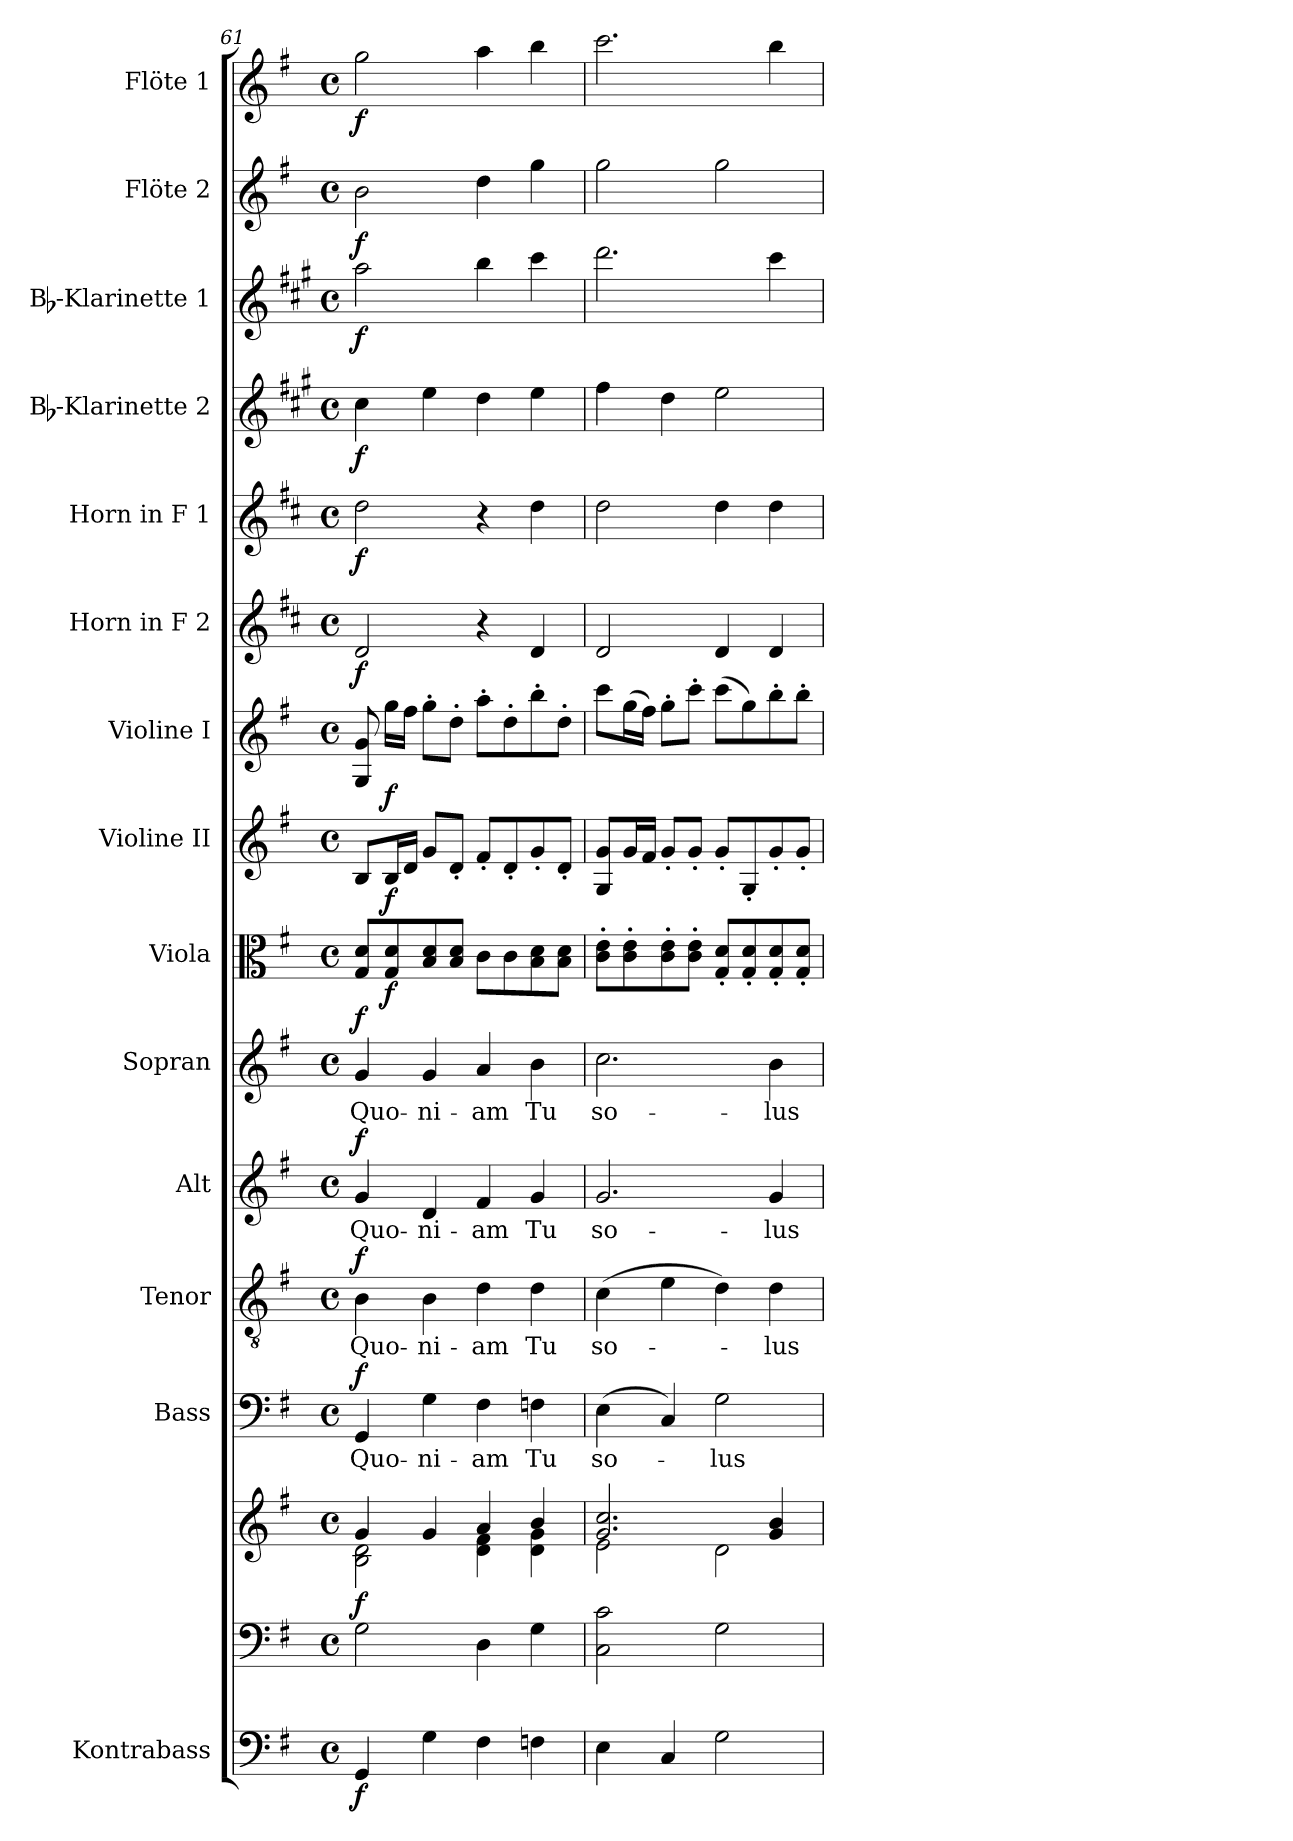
**kern	**dynam	**kern	**kern	**dynam	**kern	**text	**dynam	**kern	**text	**dynam	**kern	**text	**dynam	**kern	**text	**dynam	**kern	**dynam	**kern	**dynam	**kern	**dynam	**kern	**dynam	**kern	**dynam	**kern	**dynam	**kern	**dynam	**kern	**dynam	**kern	**dynam
*part15	*part15	*part14	*part14	*part14	*part13	*part13	*part13	*part12	*part12	*part12	*part11	*part11	*part11	*part10	*part10	*part10	*part9	*part9	*part8	*part8	*part7	*part7	*part6	*part6	*part5	*part5	*part4	*part4	*part3	*part3	*part2	*part2	*part1	*part1
*staff16	*staff16	*staff15	*staff14	*staff14/15	*staff13	*staff13	*staff13	*staff12	*staff12	*staff12	*staff11	*staff11	*staff11	*staff10	*staff10	*staff10	*staff9	*staff9	*staff8	*staff8	*staff7	*staff7	*staff6	*staff6	*staff5	*staff5	*staff4	*staff4	*staff3	*staff3	*staff2	*staff2	*staff1	*staff1
*I"Kontrabass	*	*	*	*	*I"Bass	*	*	*I"Tenor	*	*	*I"Alt	*	*	*I"Sopran	*	*	*I"Viola	*	*I"Violine II	*	*I"Violine I	*	*I"Horn in F 2	*	*I"Horn in F 1	*	*I"Bb-Klarinette 2	*	*I"Bb-Klarinette 1	*	*I"Flöte 2	*	*I"Flöte 1	*
*I'Kb.	*	*	*	*	*I'B.	*	*	*I'T.	*	*	*I'A.	*	*	*I'S.	*	*	*I'Vla.	*	*I'Vl. II	*	*I'Vl. I	*	*I'Horn 2	*	*I'Horn 1	*	*I'Bb Kl. 2	*	*I'Bb Kl. 1	*	*I'Fl. 2	*	*I'Fl. 1	*
*clefF4	*	*clefF4	*clefG2	*	*clefF4	*	*	*clefGv2	*	*	*clefG2	*	*	*clefG2	*	*	*clefC3	*	*clefG2	*	*clefG2	*	*clefG2	*	*clefG2	*	*clefG2	*	*clefG2	*	*clefG2	*	*clefG2	*
*ITrd7c12	*	*	*	*	*	*	*	*	*	*	*	*	*	*	*	*	*	*	*	*	*	*	*ITrd4c7	*	*ITrd4c7	*	*ITrd1c2	*	*ITrd1c2	*	*	*	*	*
*k[f#]	*	*k[f#]	*k[f#]	*	*k[f#]	*	*	*k[f#]	*	*	*k[f#]	*	*	*k[f#]	*	*	*k[f#]	*	*k[f#]	*	*k[f#]	*	*k[f#]	*	*k[f#]	*	*k[f#]	*	*k[f#]	*	*k[f#]	*	*k[f#]	*
*G:	*	*G:	*G:	*	*G:	*	*	*G:	*	*	*G:	*	*	*G:	*	*	*G:	*	*G:	*	*G:	*	*G:	*	*G:	*	*G:	*	*G:	*	*G:	*	*G:	*
*M4/4	*	*M4/4	*M4/4	*	*M4/4	*	*	*M4/4	*	*	*M4/4	*	*	*M4/4	*	*	*M4/4	*	*M4/4	*	*M4/4	*	*M4/4	*	*M4/4	*	*M4/4	*	*M4/4	*	*M4/4	*	*M4/4	*
*met(c)	*	*met(c)	*met(c)	*	*met(c)	*	*	*met(c)	*	*	*met(c)	*	*	*met(c)	*	*	*met(c)	*	*met(c)	*	*met(c)	*	*met(c)	*	*met(c)	*	*met(c)	*	*met(c)	*	*met(c)	*	*met(c)	*
=61	=61	=61	=61	=61	=61	=61	=61	=61	=61	=61	=61	=61	=61	=61	=61	=61	=61	=61	=61	=61	=61	=61	=61	=61	=61	=61	=61	=61	=61	=61	=61	=61	=61	=61
*	*	*	*^	*	*	*	*	*	*	*	*	*	*	*	*	*	*	*	*	*	*	*	*	*	*	*	*	*	*	*	*	*	*	*
!	!LO:DY:b	!	!	!	!LO:DY:b	!	!LO:LY:b	!LO:DY:a	!	!LO:LY:b	!LO:DY:a	!	!LO:LY:b	!LO:DY:a	!	!LO:LY:b	!LO:DY:a	!	!	!	!	!	!	!	!LO:DY:b	!	!LO:DY:b	!	!LO:DY:b	!	!LO:DY:b	!	!LO:DY:b	!	!LO:DY:b
4GGG/	f	2G\	4g/	2B\ 2d\	f	4GG/	Quo-	f	4B\	Quo-	f	4g/	Quo-	f	4g/	Quo-	f	8G/ 8d/L	.	8B/L	.	8G/ 8g/	.	2G/	f	2g\	f	4b\	f	2gg\	f	2b\	f	2gg\	f
!	!	!	!	!	!	!	!	!	!	!	!	!	!	!	!	!	!	!	!LO:DY:b	!	!LO:DY:b	!	!LO:DY:b	!	!	!	!	!	!	!	!	!	!	!	!
.	.	.	.	.	.	.	.	.	.	.	.	.	.	.	.	.	.	8G/ 8d/	f	16B/L	f	16gg\LL	f	.	.	.	.	.	.	.	.	.	.	.	.
.	.	.	.	.	.	.	.	.	.	.	.	.	.	.	.	.	.	.	.	16d/JJ	.	16ff#\JJ	.	.	.	.	.	.	.	.	.	.	.	.	.
!	!	!	!	!	!	!	!LO:LY:b	!	!	!LO:LY:b	!	!	!LO:LY:b	!	!	!LO:LY:b	!	!	!	!	!	!	!	!	!	!	!	!	!	!	!	!	!	!	!
4GG\	.	.	4g/	.	.	4G\	-ni-	.	4B\	-ni-	.	4d/	-ni-	.	4g/	-ni-	.	8B/ 8d/	.	8g/L	.	8gg'>\L	.	.	.	.	.	4dd\	.	.	.	.	.	.	.
.	.	.	.	.	.	.	.	.	.	.	.	.	.	.	.	.	.	8B/ 8d/J	.	8d'</J	.	8dd'>\J	.	.	.	.	.	.	.	.	.	.	.	.	.
!	!	!	!	!	!	!	!LO:LY:b	!	!	!LO:LY:b	!	!	!LO:LY:b	!	!	!LO:LY:b	!	!	!	!	!	!	!	!	!	!	!	!	!	!	!	!	!	!	!
4FF#\	.	4D\	4a/	4d\ 4f#\	.	4F#\	-am	.	4d\	-am	.	4f#/	-am	.	4a/	-am	.	8c\L	.	8f#'</L	.	8aa'>\L	.	4r	.	4r	.	4cc\	.	4aa\	.	4dd\	.	4aa\	.
.	.	.	.	.	.	.	.	.	.	.	.	.	.	.	.	.	.	8c\	.	8d'</	.	8dd'>\	.	.	.	.	.	.	.	.	.	.	.	.	.
!	!	!	!	!	!	!	!LO:LY:b	!	!	!LO:LY:b	!	!	!LO:LY:b	!	!	!LO:LY:b	!	!	!	!	!	!	!	!	!	!	!	!	!	!	!	!	!	!	!
4FFn\	.	4G\	4b/	4d\ 4g\	.	4Fn\	Tu	.	4d\	Tu	.	4g/	Tu	.	4b\	Tu	.	8B\ 8d\	.	8g'</	.	8bb'>\	.	4G/	.	4g\	.	4dd\	.	4bb\	.	4gg\	.	4bb\	.
.	.	.	.	.	.	.	.	.	.	.	.	.	.	.	.	.	.	8B\ 8d\J	.	8d'</J	.	8dd'>\J	.	.	.	.	.	.	.	.	.	.	.	.	.
=62	=62	=62	=62	=62	=62	=62	=62	=62	=62	=62	=62	=62	=62	=62	=62	=62	=62	=62	=62	=62	=62	=62	=62	=62	=62	=62	=62	=62	=62	=62	=62	=62	=62	=62	=62
!	!	!	!	!	!	!	!LO:LY:b	!	!	!LO:LY:b	!	!	!LO:LY:b	!	!	!LO:LY:b	!	!	!	!	!	!	!	!	!	!	!	!	!	!	!	!	!	!	!
4EE\	.	2C\ 2c\	2.g/ 2.cc/	2e\	.	(>4E\	so-	.	(>4c\	so-	.	2.g/	so-	.	2.cc\	so-	.	8c\'> 8e\'>L	.	8G/ 8g/L	.	8ccc\L	.	2G/	.	2g\	.	4ee\	.	2.ccc\	.	2gg\	.	2.ccc\	.
.	.	.	.	.	.	.	.	.	.	.	.	.	.	.	.	.	.	8c\'> 8e\'>	.	16g/L	.	(>16gg\L	.	.	.	.	.	.	.	.	.	.	.	.	.
.	.	.	.	.	.	.	.	.	.	.	.	.	.	.	.	.	.	.	.	16f#/JJ	.	16ff#\JJ)	.	.	.	.	.	.	.	.	.	.	.	.	.
4CC/	.	.	.	.	.	4C/)	.	.	4e\	.	.	.	.	.	.	.	.	8c\'> 8e\'>	.	8g'</L	.	8gg'>\L	.	.	.	.	.	4cc\	.	.	.	.	.	.	.
.	.	.	.	.	.	.	.	.	.	.	.	.	.	.	.	.	.	8c\'> 8e\'>J	.	8g'</J	.	8ccc'>\J	.	.	.	.	.	.	.	.	.	.	.	.	.
!	!	!	!	!	!	!	!LO:LY:b	!	!	!	!	!	!	!	!	!	!	!	!	!	!	!	!	!	!	!	!	!	!	!	!	!	!	!	!
2GG\	.	2G\	.	2d\	.	2G\	-lus	.	4d\)	.	.	.	.	.	.	.	.	8G/'< 8d/'<L	.	8g'</L	.	(>8ccc\L	.	4G/	.	4g\	.	2dd\	.	.	.	2gg\	.	.	.
.	.	.	.	.	.	.	.	.	.	.	.	.	.	.	.	.	.	8G/'< 8d/'<	.	8G'</	.	8gg\)	.	.	.	.	.	.	.	.	.	.	.	.	.
!	!	!	!	!	!	!	!	!	!	!LO:LY:b	!	!	!LO:LY:b	!	!	!LO:LY:b	!	!	!	!	!	!	!	!	!	!	!	!	!	!	!	!	!	!	!
.	.	.	4g/ 4b/	.	.	.	.	.	4d\	-lus	.	4g/	-lus	.	4b\	-lus	.	8G/'< 8d/'<	.	8g'</	.	8bb'>\	.	4G/	.	4g\	.	.	.	4bb\	.	.	.	4bb\	.
.	.	.	.	.	.	.	.	.	.	.	.	.	.	.	.	.	.	8G/'< 8d/'<J	.	8g'</J	.	8bb'>\J	.	.	.	.	.	.	.	.	.	.	.	.	.
*	*	*	*v	*v	*	*	*	*	*	*	*	*	*	*	*	*	*	*	*	*	*	*	*	*	*	*	*	*	*	*	*	*	*	*	*
=	=	=	=	=	=	=	=	=	=	=	=	=	=	=	=	=	=	=	=	=	=	=	=	=	=	=	=	=	=	=	=	=	=	=
*-	*-	*-	*-	*-	*-	*-	*-	*-	*-	*-	*-	*-	*-	*-	*-	*-	*-	*-	*-	*-	*-	*-	*-	*-	*-	*-	*-	*-	*-	*-	*-	*-	*-	*-
